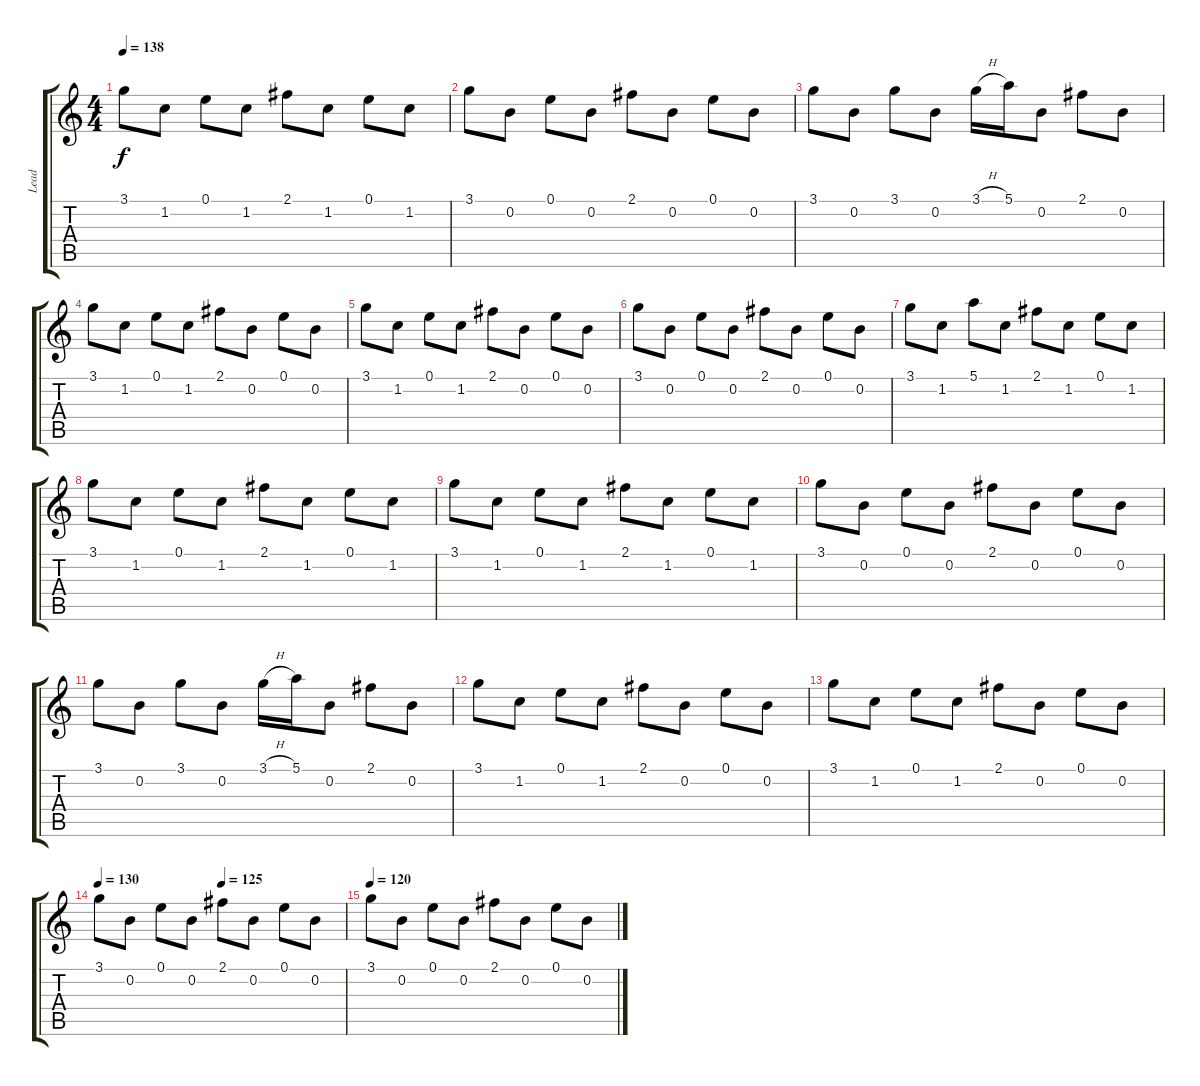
\track ("Lead" "Lead") {instrument distortionguitar}
\staff {score tabs}
\tuning (E4 B3 G3 D3 A2 E2) {hide}
\ts (4 4)
\tempo 138
\clef g2
\ks c
3.1.8{dy f} 1.2.8 0.1.8 1.2.8 2.1.8 1.2.8 0.1.8 1.2.8 |
3.1.8 0.2.8 0.1.8 0.2.8 2.1.8 0.2.8 0.1.8 0.2.8 |
3.1.8 0.2.8 3.1.8 0.2.8 3.1{h}.16 5.1.16 0.2.8 2.1.8 0.2.8 |
3.1.8 1.2.8 0.1.8 1.2.8 2.1.8 0.2.8 0.1.8 0.2.8 |
3.1.8 1.2.8 0.1.8 1.2.8 2.1.8 0.2.8 0.1.8 0.2.8 |
3.1.8 0.2.8 0.1.8 0.2.8 2.1.8 0.2.8 0.1.8 0.2.8 |
3.1.8 1.2.8 5.1.8 1.2.8 2.1.8 1.2.8 0.1.8 1.2.8 |
3.1.8 1.2.8 0.1.8 1.2.8 2.1.8 1.2.8 0.1.8 1.2.8 |
3.1.8 1.2.8 0.1.8 1.2.8 2.1.8 1.2.8 0.1.8 1.2.8 |
3.1.8 0.2.8 0.1.8 0.2.8 2.1.8 0.2.8 0.1.8 0.2.8 |
3.1.8 0.2.8 3.1.8 0.2.8 3.1{h}.16 5.1.16 0.2.8 2.1.8 0.2.8 |
3.1.8 1.2.8 0.1.8 1.2.8 2.1.8 0.2.8 0.1.8 0.2.8 |
3.1.8 1.2.8 0.1.8 1.2.8 2.1.8 0.2.8 0.1.8 0.2.8 |
\tempo 130
\tempo (125 0.5)
3.1.8{volume 10} 0.2.8 0.1.8 0.2.8 2.1.8{volume 8} 0.2.8 0.1.8 0.2.8 |
\tempo 120
3.1.8{volume 6} 0.2.8 0.1.8 0.2.8 2.1.8{volume 4} 0.2.8 0.1.8 0.2.8
